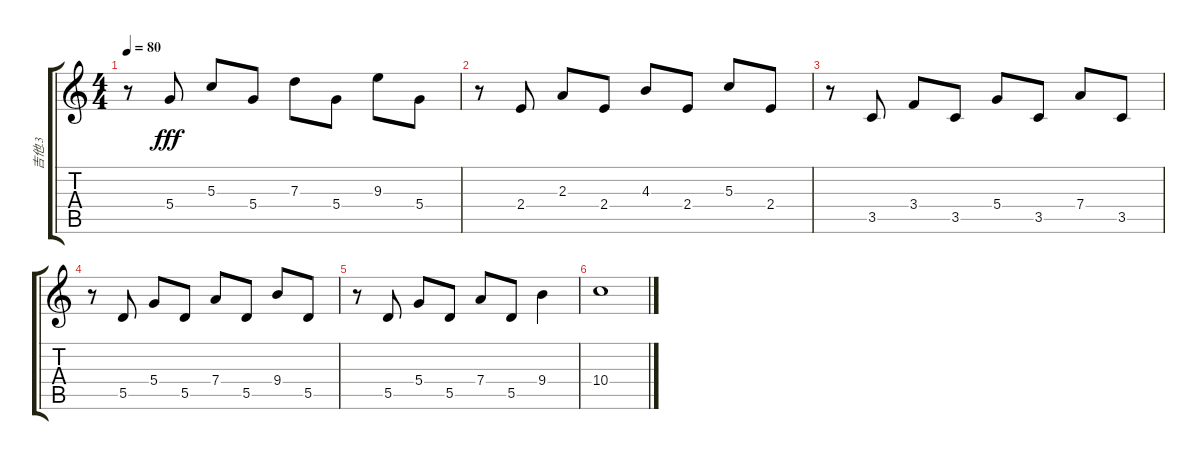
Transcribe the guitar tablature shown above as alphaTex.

\track ("吉他.3" "吉他.3") {instrument electricbassfinger}
\staff {score tabs}
\tuning (E4 B3 G3 D3 A2 E2) {hide}
\ts (4 4)
\tempo 80
\clef g2
\ks c
r.8{dy fff} 5.4.8 5.3.8 5.4.8 7.3.8 5.4.8 9.3.8 5.4.8 |
r.8 2.4.8 2.3.8 2.4.8 4.3.8 2.4.8 5.3.8 2.4.8 |
r.8 3.5.8 3.4.8 3.5.8 5.4.8 3.5.8 7.4.8 3.5.8 |
r.8 5.5.8 5.4.8 5.5.8 7.4.8 5.5.8 9.4.8 5.5.8 |
r.8 5.5.8 5.4.8 5.5.8 7.4.8 5.5.8 9.4.4 |
10.4.1
